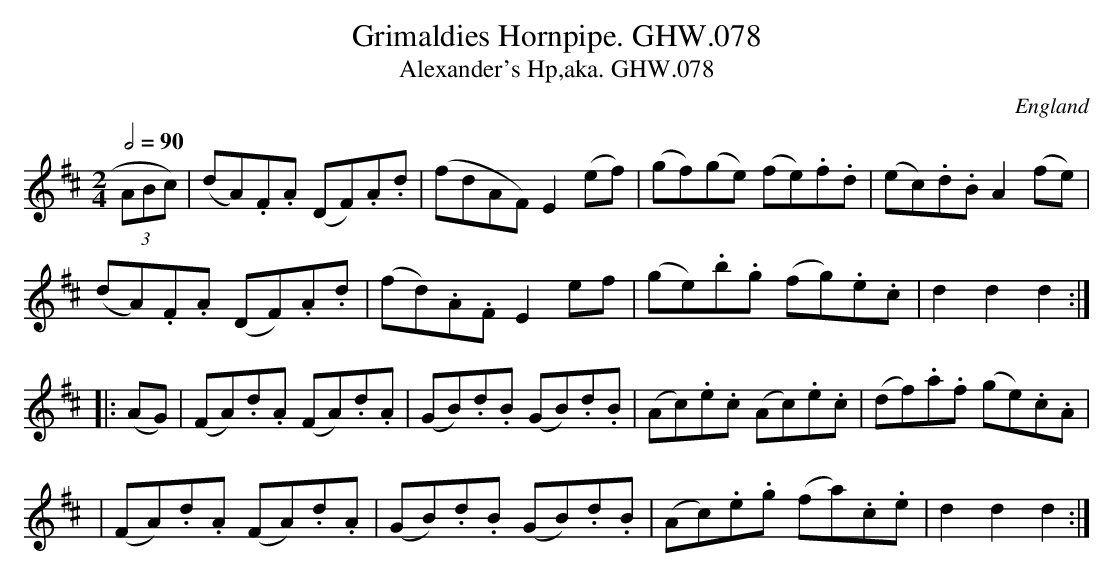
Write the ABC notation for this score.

X:1
T:Grimaldies Hornpipe. GHW.078
T:Alexander's Hp,aka. GHW.078
M:2/4
L:1/8
Q:1/2=90
O:England
K:D
(3ABc)|(dA).F.A (DF).A.d|(fdAF) E2 (ef)|\
(gf)(ge) (fe).f.d|(ec).d.B A2 (fe)|!
(dA).F.A (DF).A.d|(fd).A.F E2 ef|(ge).b.g (fg).e.c|d2d2d2:|!
|:(AG)|(FA).d.A (FA).d.A|(GB).d.B (GB).d.B|\
(Ac).e.c (Ac).e.c|(df).a.f (ge).c.A|!
|(FA).d.A (FA).d.A|(GB).d.B (GB).d.B|\
(Ac).e.g (fa).c.e|d2d2d2:|
